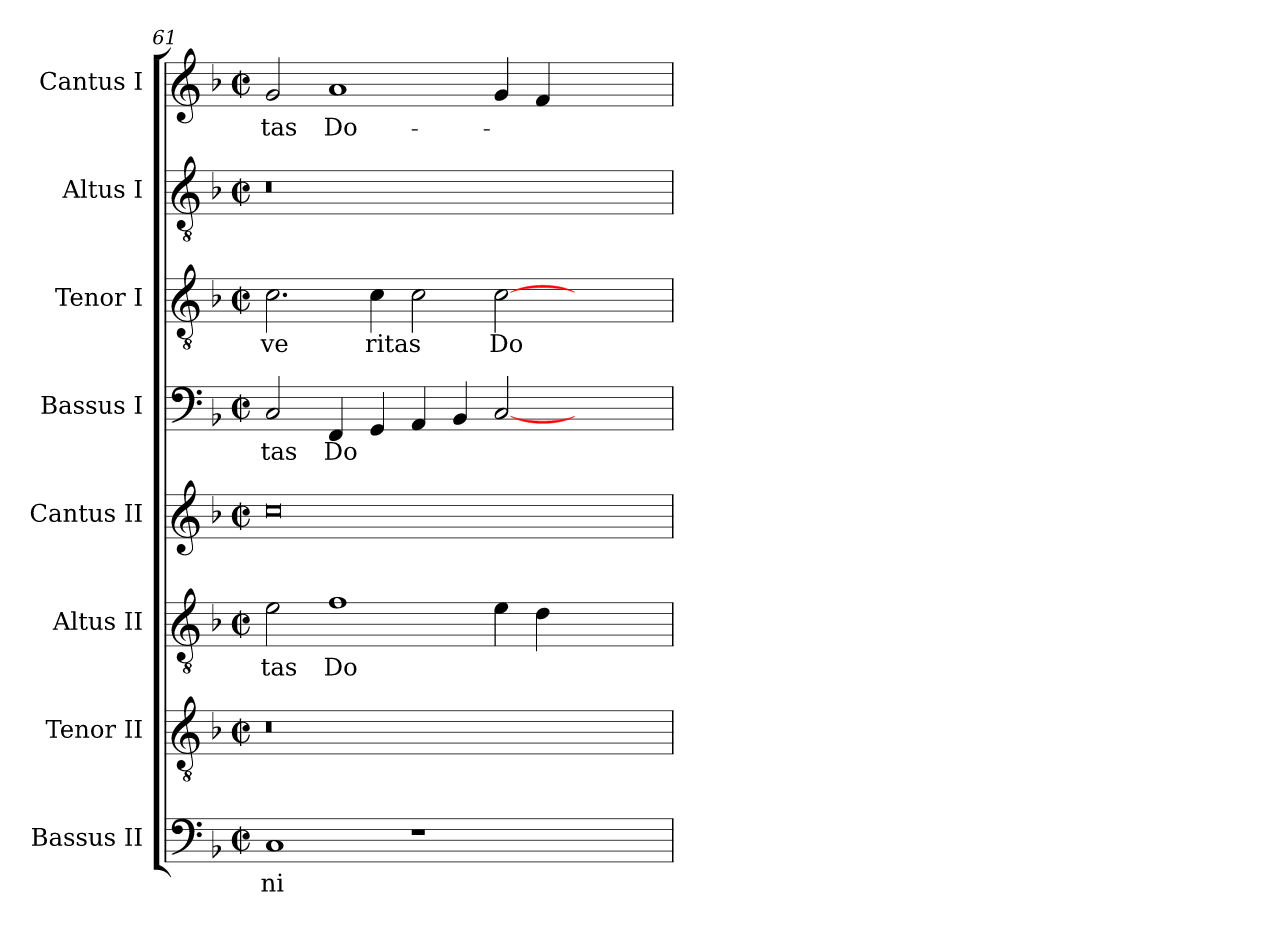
**kern	**text	**kern	**kern	**text	**kern	**kern	**text	**kern	**text	**kern	**kern	**text
*part8	*part8	*part7	*part6	*part6	*part5	*part4	*part4	*part3	*part3	*part2	*part1	*part1
*staff8	*staff8	*staff7	*staff6	*staff6	*staff5	*staff4	*staff4	*staff3	*staff3	*staff2	*staff1	*staff1
*I"Bassus II	*	*I"Tenor II	*I"Altus II	*	*I"Cantus II	*I"Bassus I	*	*I"Tenor I	*	*I"Altus I	*I"Cantus I	*
*clefF4	*	*clefGv2	*clefGv2	*	*clefG2	*clefF4	*	*clefGv2	*	*clefGv2	*clefG2	*
*k[b-]	*	*k[b-]	*k[b-]	*	*k[b-]	*k[b-]	*	*k[b-]	*	*k[b-]	*k[b-]	*
*F:	*	*F:	*F:	*	*F:	*F:	*	*F:	*	*F:	*F:	*
*M2/2	*	*M2/2	*M2/2	*	*M2/2	*M2/2	*	*M2/2	*	*M2/2	*M2/2	*
*met(c|)	*	*met(c|)	*met(c|)	*	*met(c|)	*met(c|)	*	*met(c|)	*	*met(c|)	*met(c|)	*
=61	=61	=61	=61	=61	=61	=61	=61	=61	=61	=61	=61	=61
!	!LO:LY:b:cj	!	!	!LO:LY:b:cj	!	!	!LO:LY:b:cj	!	!LO:LY:b:cj	!	!	!LO:LY:b:cj
1C	ni	0r	2e\	tas	0cc	2C/	tas	2.c\	ve	0r	2g/	-tas
!	!	!	!	!LO:LY:b:cj	!	!	!LO:LY:b	!	!	!	!	!LO:LY:b:cj
.	.	.	1f	Do	.	4FF/	Do	.	.	.	1a	Do-
!	!	!	!	!	!	!	!	!	!LO:LY:b	!	!	!
.	.	.	.	.	.	4GG/	.	4c\	ritas	.	.	.
!LO:N:vis=1	!	!	!	!	!	!	!	!	!	!	!	!
0r	.	.	.	.	.	4AA/	.	2c\	.	.	.	.
.	.	.	.	.	.	4BB-/	.	.	.	.	.	.
!	!	!	!	!	!	!	!	!	!LO:LY:b	!	!	!
.	.	.	4e\	.	.	[<2C/	.	[>2c\	Do	.	4g/	.
.	.	.	4d\	.	.	.	.	.	.	.	4f/	.
.	.	1ryy	1ryy	.	1ryy	1ryy	.	1ryy	.	1ryy	1ryy	.
=	=	=	=	=	=	=	=	=	=	=	=	=
*-	*-	*-	*-	*-	*-	*-	*-	*-	*-	*-	*-	*-
